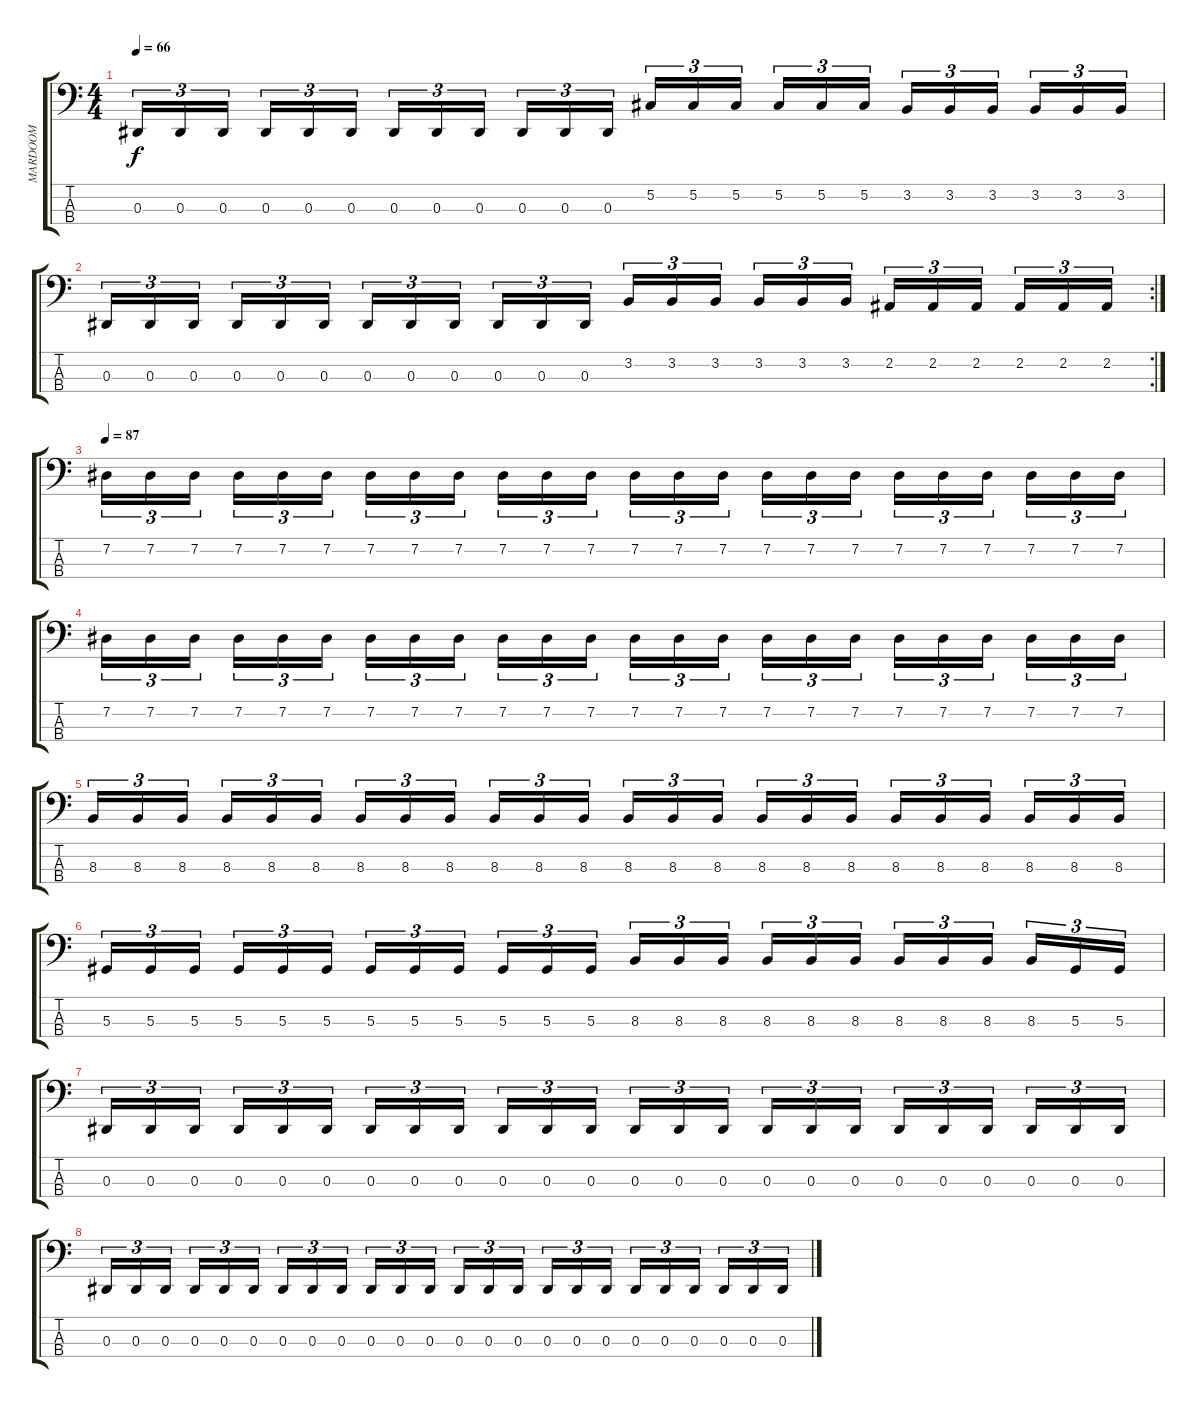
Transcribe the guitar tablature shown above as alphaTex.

\track ("MARDOOM" "MARDOOM") {instrument electricbasspick}
\staff {score tabs}
\tuning (Db2 Ab1 Eb1 Bb0) {hide}
\ts (4 4)
\tempo 66
\clef f4
\ks c
0.3.16{tu (3 2) dy f} 0.3.16{tu (3 2)} 0.3.16{tu (3 2) beam splitsecondary} 0.3.16{tu (3 2)} 0.3.16{tu (3 2)} 0.3.16{tu (3 2)} 0.3.16{tu (3 2)} 0.3.16{tu (3 2)} 0.3.16{tu (3 2) beam splitsecondary} 0.3.16{tu (3 2)} 0.3.16{tu (3 2)} 0.3.16{tu (3 2)} 5.2.16{tu (3 2)} 5.2.16{tu (3 2)} 5.2.16{tu (3 2) beam splitsecondary} 5.2.16{tu (3 2)} 5.2.16{tu (3 2)} 5.2.16{tu (3 2)} 3.2.16{tu (3 2)} 3.2.16{tu (3 2)} 3.2.16{tu (3 2) beam splitsecondary} 3.2.16{tu (3 2)} 3.2.16{tu (3 2)} 3.2.16{tu (3 2)} |
\rc 2
0.3.16{tu (3 2)} 0.3.16{tu (3 2)} 0.3.16{tu (3 2) beam splitsecondary} 0.3.16{tu (3 2)} 0.3.16{tu (3 2)} 0.3.16{tu (3 2)} 0.3.16{tu (3 2)} 0.3.16{tu (3 2)} 0.3.16{tu (3 2) beam splitsecondary} 0.3.16{tu (3 2)} 0.3.16{tu (3 2)} 0.3.16{tu (3 2)} 3.2.16{tu (3 2)} 3.2.16{tu (3 2)} 3.2.16{tu (3 2) beam splitsecondary} 3.2.16{tu (3 2)} 3.2.16{tu (3 2)} 3.2.16{tu (3 2)} 2.2.16{tu (3 2)} 2.2.16{tu (3 2)} 2.2.16{tu (3 2) beam splitsecondary} 2.2.16{tu (3 2)} 2.2.16{tu (3 2)} 2.2.16{tu (3 2)} |
\tempo 87
7.2.16{tu (3 2)} 7.2.16{tu (3 2)} 7.2.16{tu (3 2) beam splitsecondary} 7.2.16{tu (3 2)} 7.2.16{tu (3 2)} 7.2.16{tu (3 2)} 7.2.16{tu (3 2)} 7.2.16{tu (3 2)} 7.2.16{tu (3 2) beam splitsecondary} 7.2.16{tu (3 2)} 7.2.16{tu (3 2)} 7.2.16{tu (3 2)} 7.2.16{tu (3 2)} 7.2.16{tu (3 2)} 7.2.16{tu (3 2) beam splitsecondary} 7.2.16{tu (3 2)} 7.2.16{tu (3 2)} 7.2.16{tu (3 2)} 7.2.16{tu (3 2)} 7.2.16{tu (3 2)} 7.2.16{tu (3 2) beam splitsecondary} 7.2.16{tu (3 2)} 7.2.16{tu (3 2)} 7.2.16{tu (3 2)} |
7.2.16{tu (3 2)} 7.2.16{tu (3 2)} 7.2.16{tu (3 2) beam splitsecondary} 7.2.16{tu (3 2)} 7.2.16{tu (3 2)} 7.2.16{tu (3 2)} 7.2.16{tu (3 2)} 7.2.16{tu (3 2)} 7.2.16{tu (3 2) beam splitsecondary} 7.2.16{tu (3 2)} 7.2.16{tu (3 2)} 7.2.16{tu (3 2)} 7.2.16{tu (3 2)} 7.2.16{tu (3 2)} 7.2.16{tu (3 2) beam splitsecondary} 7.2.16{tu (3 2)} 7.2.16{tu (3 2)} 7.2.16{tu (3 2)} 7.2.16{tu (3 2)} 7.2.16{tu (3 2)} 7.2.16{tu (3 2) beam splitsecondary} 7.2.16{tu (3 2)} 7.2.16{tu (3 2)} 7.2.16{tu (3 2)} |
8.3.16{tu (3 2)} 8.3.16{tu (3 2)} 8.3.16{tu (3 2) beam splitsecondary} 8.3.16{tu (3 2)} 8.3.16{tu (3 2)} 8.3.16{tu (3 2)} 8.3.16{tu (3 2)} 8.3.16{tu (3 2)} 8.3.16{tu (3 2) beam splitsecondary} 8.3.16{tu (3 2)} 8.3.16{tu (3 2)} 8.3.16{tu (3 2)} 8.3.16{tu (3 2)} 8.3.16{tu (3 2)} 8.3.16{tu (3 2) beam splitsecondary} 8.3.16{tu (3 2)} 8.3.16{tu (3 2)} 8.3.16{tu (3 2)} 8.3.16{tu (3 2)} 8.3.16{tu (3 2)} 8.3.16{tu (3 2) beam splitsecondary} 8.3.16{tu (3 2)} 8.3.16{tu (3 2)} 8.3.16{tu (3 2)} |
5.3.16{tu (3 2)} 5.3.16{tu (3 2)} 5.3.16{tu (3 2) beam splitsecondary} 5.3.16{tu (3 2)} 5.3.16{tu (3 2)} 5.3.16{tu (3 2)} 5.3.16{tu (3 2)} 5.3.16{tu (3 2)} 5.3.16{tu (3 2) beam splitsecondary} 5.3.16{tu (3 2)} 5.3.16{tu (3 2)} 5.3.16{tu (3 2)} 8.3.16{tu (3 2)} 8.3.16{tu (3 2)} 8.3.16{tu (3 2) beam splitsecondary} 8.3.16{tu (3 2)} 8.3.16{tu (3 2)} 8.3.16{tu (3 2)} 8.3.16{tu (3 2)} 8.3.16{tu (3 2)} 8.3.16{tu (3 2) beam splitsecondary} 8.3.16{tu (3 2)} 5.3.16{tu (3 2)} 5.3.16{tu (3 2)} |
0.3.16{tu (3 2)} 0.3.16{tu (3 2)} 0.3.16{tu (3 2) beam splitsecondary} 0.3.16{tu (3 2)} 0.3.16{tu (3 2)} 0.3.16{tu (3 2)} 0.3.16{tu (3 2)} 0.3.16{tu (3 2)} 0.3.16{tu (3 2) beam splitsecondary} 0.3.16{tu (3 2)} 0.3.16{tu (3 2)} 0.3.16{tu (3 2)} 0.3.16{tu (3 2)} 0.3.16{tu (3 2)} 0.3.16{tu (3 2) beam splitsecondary} 0.3.16{tu (3 2)} 0.3.16{tu (3 2)} 0.3.16{tu (3 2)} 0.3.16{tu (3 2)} 0.3.16{tu (3 2)} 0.3.16{tu (3 2) beam splitsecondary} 0.3.16{tu (3 2)} 0.3.16{tu (3 2)} 0.3.16{tu (3 2)} |
0.3.16{tu (3 2)} 0.3.16{tu (3 2)} 0.3.16{tu (3 2) beam splitsecondary} 0.3.16{tu (3 2)} 0.3.16{tu (3 2)} 0.3.16{tu (3 2)} 0.3.16{tu (3 2)} 0.3.16{tu (3 2)} 0.3.16{tu (3 2) beam splitsecondary} 0.3.16{tu (3 2)} 0.3.16{tu (3 2)} 0.3.16{tu (3 2)} 0.3.16{tu (3 2)} 0.3.16{tu (3 2)} 0.3.16{tu (3 2) beam splitsecondary} 0.3.16{tu (3 2)} 0.3.16{tu (3 2)} 0.3.16{tu (3 2)} 0.3.16{tu (3 2)} 0.3.16{tu (3 2)} 0.3.16{tu (3 2) beam splitsecondary} 0.3.16{tu (3 2)} 0.3.16{tu (3 2)} 0.3.16{tu (3 2)}
